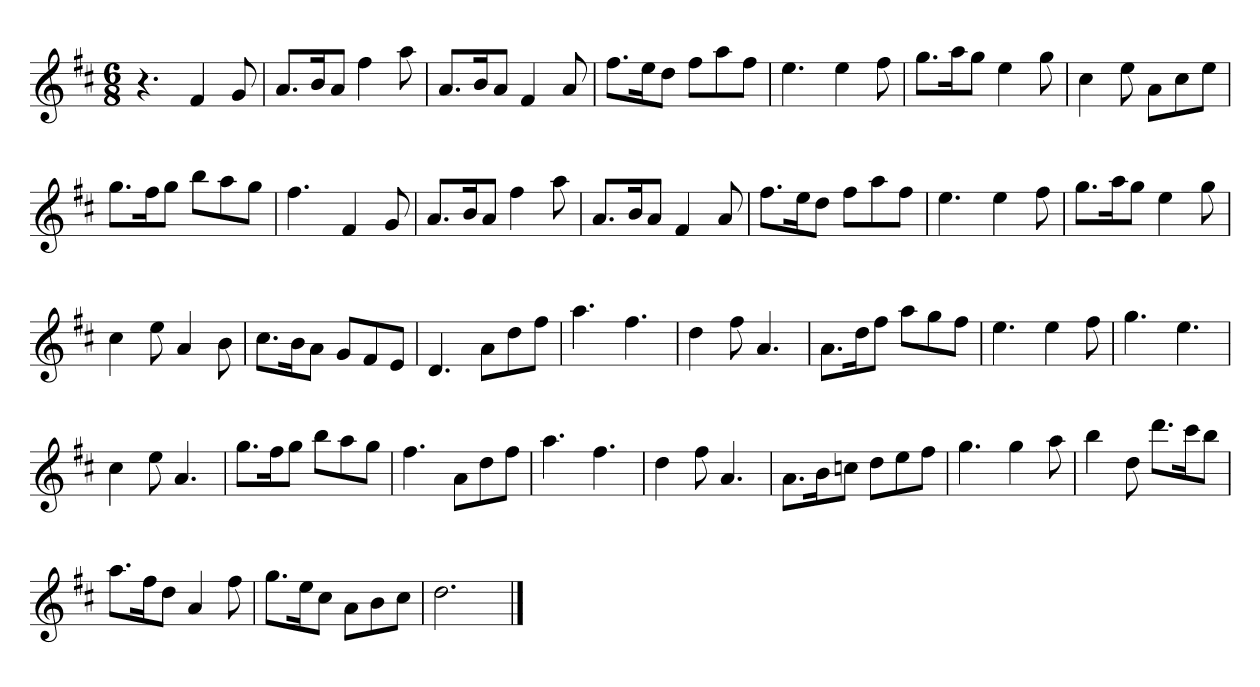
**kern
*part1
*staff1
*clefG2
*k[f#c#]
*M6/8
=
4.r
4f#/
8g/
=
8.a/L
16b/K
8a/J
4ff#\
8aa\
=
8.a/L
16b/K
8a/J
4f#/
8a/
=
8.ff#\L
16ee\K
8dd\J
8ff#\L
8aa\
8ff#\J
=
4.ee\
4ee\
8ff#\
=
8.gg\L
16aa\K
8gg\J
4ee\
8gg\
=
4cc#\
8ee\
8a\L
8cc#\
8ee\J
=
8.gg\L
16ff#\K
8gg\J
8bb\L
8aa\
8gg\J
=
4.ff#\
4f#/
8g/
=
8.a/L
16b/K
8a/J
4ff#\
8aa\
=
8.a/L
16b/K
8a/J
4f#/
8a/
=
8.ff#\L
16ee\K
8dd\J
8ff#\L
8aa\
8ff#\J
=
4.ee\
4ee\
8ff#\
=
8.gg\L
16aa\K
8gg\J
4ee\
8gg\
=
4cc#\
8ee\
4a/
8b\
=
8.cc#\L
16b\K
8a\J
8g/L
8f#/
8e/J
=
4.d/
8a\L
8dd\
8ff#\J
=
4.aa\
4.ff#\
=
4dd\
8ff#\
4.a/
=
8.a\L
16dd\K
8ff#\J
8aa\L
8gg\
8ff#\J
=
4.ee\
4ee\
8ff#\
=
4.gg\
4.ee\
=
4cc#\
8ee\
4.a/
=
8.gg\L
16ff#\K
8gg\J
8bb\L
8aa\
8gg\J
=
4.ff#\
8a\L
8dd\
8ff#\J
=
4.aa\
4.ff#\
=
4dd\
8ff#\
4.a/
=
8.a\L
16b\K
8ccn\J
8dd\L
8ee\
8ff#\J
=
4.gg\
4gg\
8aa\
=
4bb\
8dd\
8.ddd\L
16ccc#\K
8bb\J
=
8.aa\L
16ff#\K
8dd\J
4a/
8ff#\
=
8.gg\L
16ee\K
8cc#\J
8a\L
8b\
8cc#\J
=
2.dd\
==
*-
